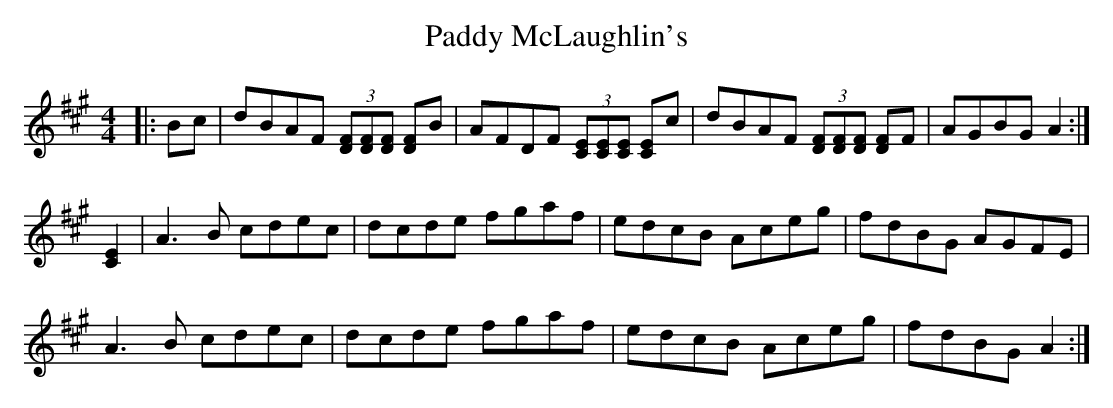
X:1
T: Paddy McLaughlin's
M: 4/4
L: 1/8
K: Amaj
|:Bc|dBAF (3[DF][DF][DF] [DF]B|AFDF (3[CE][CE][CE] [CE]c|dBAF (3[DF][DF][DF] [DF]F|AGBG A2:|
[C2E2]|A3B cdec|dcde fgaf|edcB Aceg|fdBG AGFE|
A3B cdec|dcde fgaf|edcB Aceg|fdBG A2:|
